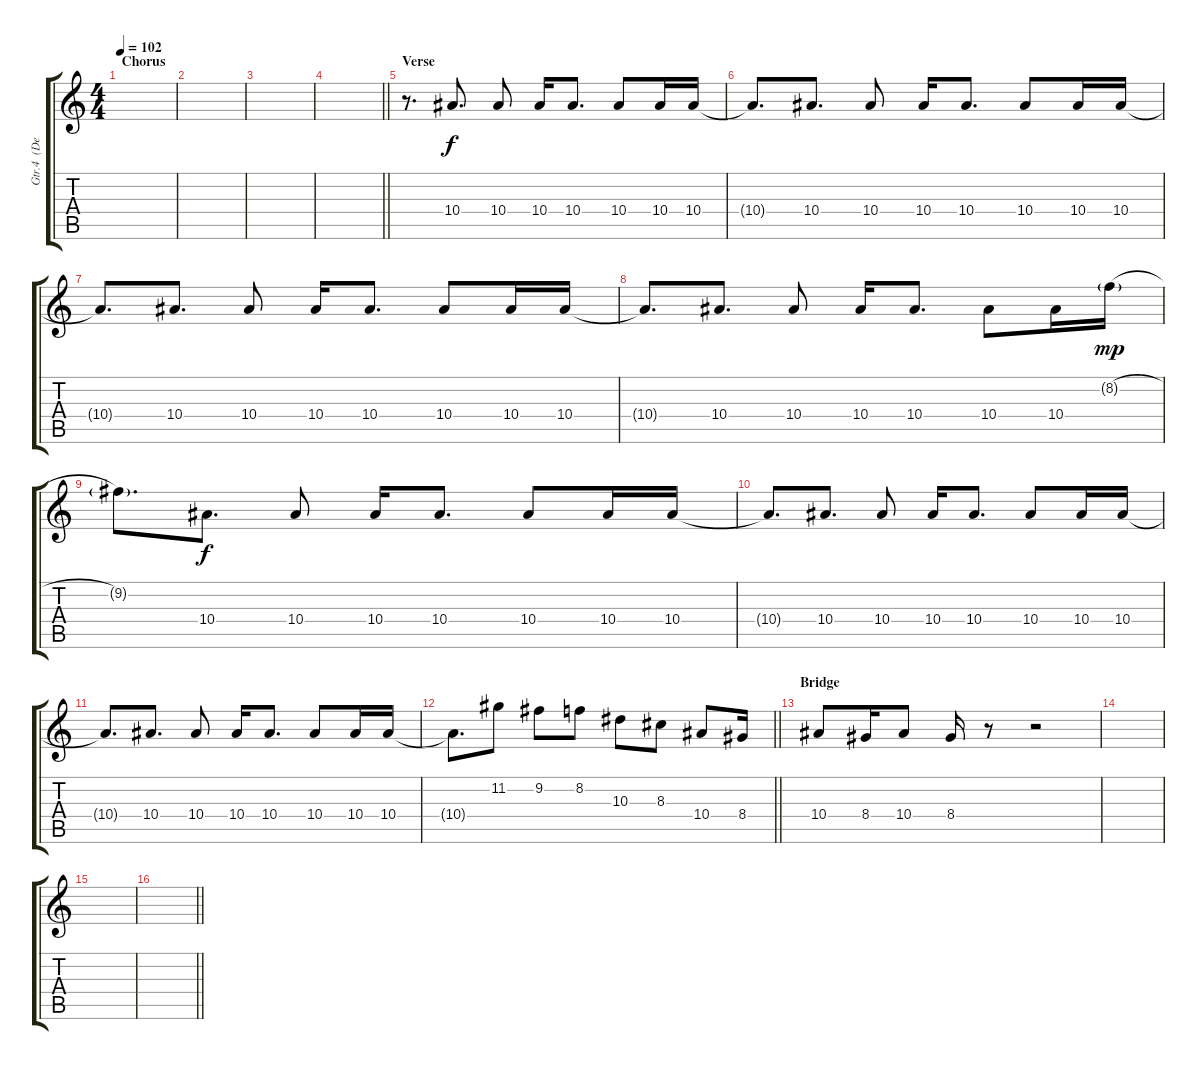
\track ("Gtr.4  (Delay)" "Gtr.4  (De") {instrument distortionguitar}
\staff {score tabs}
\tuning (D4 A3 F3 C3 G2 C2) {hide}
\ts (4 4)
\section ("" "Chorus")
\tempo 102
\clef g2
\ks c
|
|
|
\barLineRight lightlight
|
\section ("" "Verse")
r.8{d volume 5 balance 13 instrument electricguitarjazz} 10.4.8{d} 10.4.8 10.4.16 10.4.8{d} 10.4.8 10.4.16 10.4.16 |
10.4{t}.8{d} 10.4.8{d} 10.4.8 10.4.16 10.4.8{d} 10.4.8 10.4.16 10.4.16 |
10.4{t}.8{d} 10.4.8{d} 10.4.8 10.4.16 10.4.8{d} 10.4.8 10.4.16 10.4.16 |
10.4{t}.8{d} 10.4.8{d} 10.4.8 10.4.16 10.4.8{d} 10.4.8 10.4.16 8.2{h g}.16{dy mp} |
9.2{g}.8{d} 10.4.8{d dy f} 10.4.8 10.4.16 10.4.8{d} 10.4.8 10.4.16 10.4.16 |
10.4{t}.8{d} 10.4.8{d} 10.4.8 10.4.16 10.4.8{d} 10.4.8 10.4.16 10.4.16 |
10.4{t}.8{d} 10.4.8{d} 10.4.8 10.4.16 10.4.8{d} 10.4.8 10.4.16 10.4.16 |
\barLineRight lightlight
10.4{t}.8{d} 11.2.8 9.2.8 8.2.8 10.3.8 8.3.8 10.4.8 8.4.16 |
\section ("" "Bridge")
10.4.8{volume 3} 8.4.16 10.4.8{volume 2} 8.4.16 r.8 r.2 |
|
|
\barLineRight lightlight
